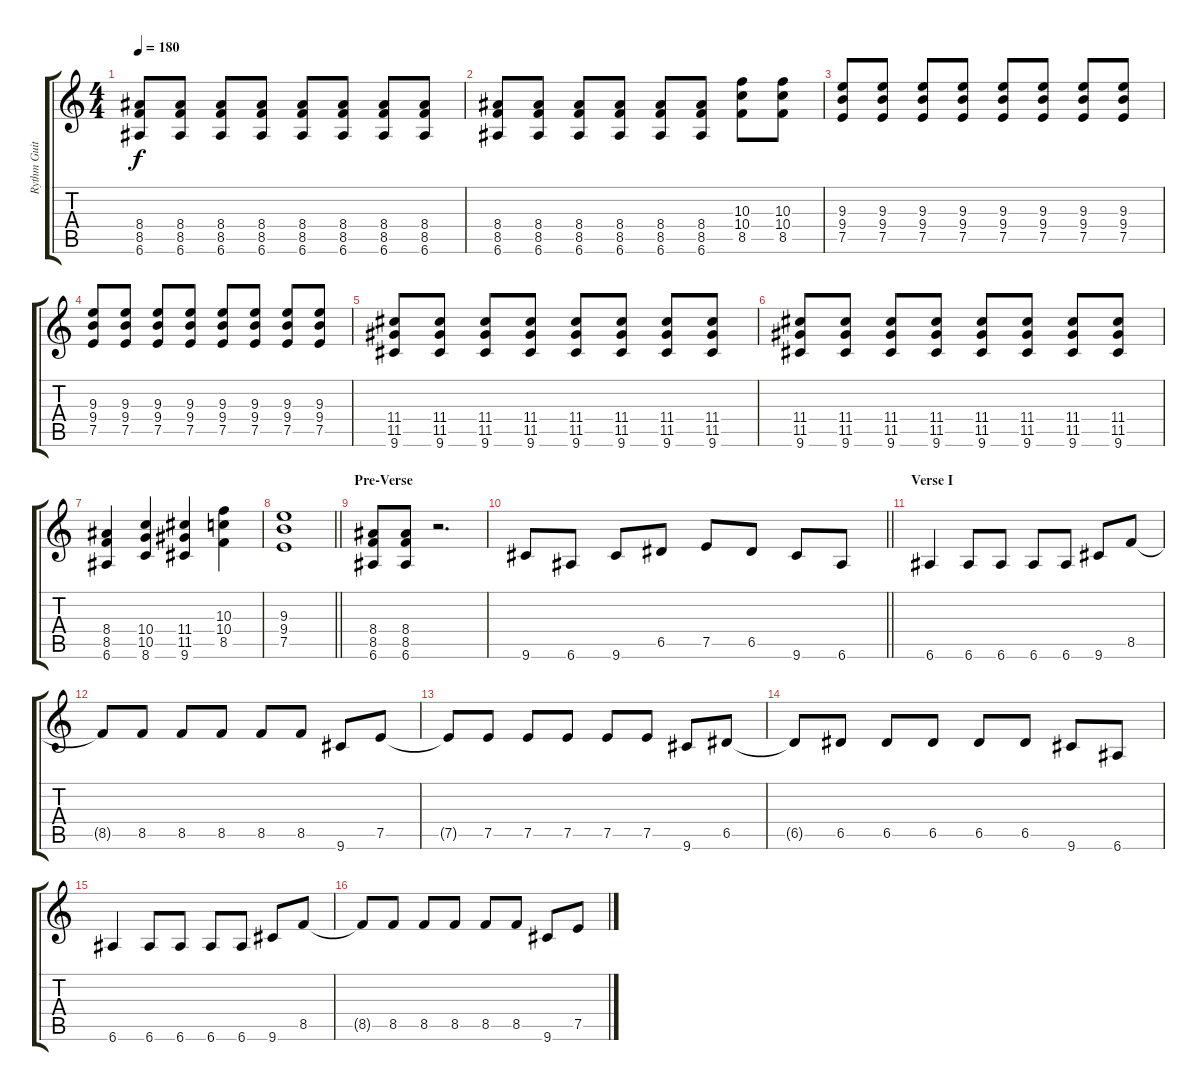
\track ("Rythm Guitar" "Rythm Guit") {instrument distortionguitar}
\staff {score tabs}
\tuning (E4 B3 G3 D3 A2 E2) {hide}
\ts (4 4)
\tempo 180
\clef g2
\ks c
(8.4 8.5 6.6).8{dy f} (8.4 8.5 6.6).8 (8.4 8.5 6.6).8 (8.4 8.5 6.6).8 (8.4 8.5 6.6).8 (8.4 8.5 6.6).8 (8.4 8.5 6.6).8 (8.4 8.5 6.6).8 |
(8.4 8.5 6.6).8 (8.4 8.5 6.6).8 (8.4 8.5 6.6).8 (8.4 8.5 6.6).8 (8.4 8.5 6.6).8 (8.4 8.5 6.6).8 (10.3 10.4 8.5).8 (10.3 10.4 8.5).8 |
(9.3 9.4 7.5).8 (9.3 9.4 7.5).8 (9.3 9.4 7.5).8 (9.3 9.4 7.5).8 (9.3 9.4 7.5).8 (9.3 9.4 7.5).8 (9.3 9.4 7.5).8 (9.3 9.4 7.5).8 |
(9.3 9.4 7.5).8 (9.3 9.4 7.5).8 (9.3 9.4 7.5).8 (9.3 9.4 7.5).8 (9.3 9.4 7.5).8 (9.3 9.4 7.5).8 (9.3 9.4 7.5).8 (9.3 9.4 7.5).8 |
(11.4 11.5 9.6).8 (11.4 11.5 9.6).8 (11.4 11.5 9.6).8 (11.4 11.5 9.6).8 (11.4 11.5 9.6).8 (11.4 11.5 9.6).8 (11.4 11.5 9.6).8 (11.4 11.5 9.6).8 |
(11.4 11.5 9.6).8 (11.4 11.5 9.6).8 (11.4 11.5 9.6).8 (11.4 11.5 9.6).8 (11.4 11.5 9.6).8 (11.4 11.5 9.6).8 (11.4 11.5 9.6).8 (11.4 11.5 9.6).8 |
(8.4 8.5 6.6).4 (10.4 10.5 8.6).4 (11.4 11.5 9.6).4 (10.3 10.4 8.5).4 |
\barLineRight lightlight
(9.3 9.4 7.5).1 |
\section ("" "Pre-Verse")
(8.4 8.5 6.6).8 (8.4 8.5 6.6).8 r.2{d} |
\barLineRight lightlight
9.6.8 6.6.8 9.6.8 6.5.8 7.5.8 6.5.8 9.6.8 6.6.8 |
\section ("" "Verse I")
6.6.4 6.6.8 6.6.8 6.6.8 6.6.8 9.6.8 8.5.8 |
8.5{t}.8 8.5.8 8.5.8 8.5.8 8.5.8 8.5.8 9.6.8 7.5.8 |
7.5{t}.8 7.5.8 7.5.8 7.5.8 7.5.8 7.5.8 9.6.8 6.5.8 |
6.5{t}.8 6.5.8 6.5.8 6.5.8 6.5.8 6.5.8 9.6.8 6.6.8 |
6.6.4 6.6.8 6.6.8 6.6.8 6.6.8 9.6.8 8.5.8 |
8.5{t}.8 8.5.8 8.5.8 8.5.8 8.5.8 8.5.8 9.6.8 7.5.8
